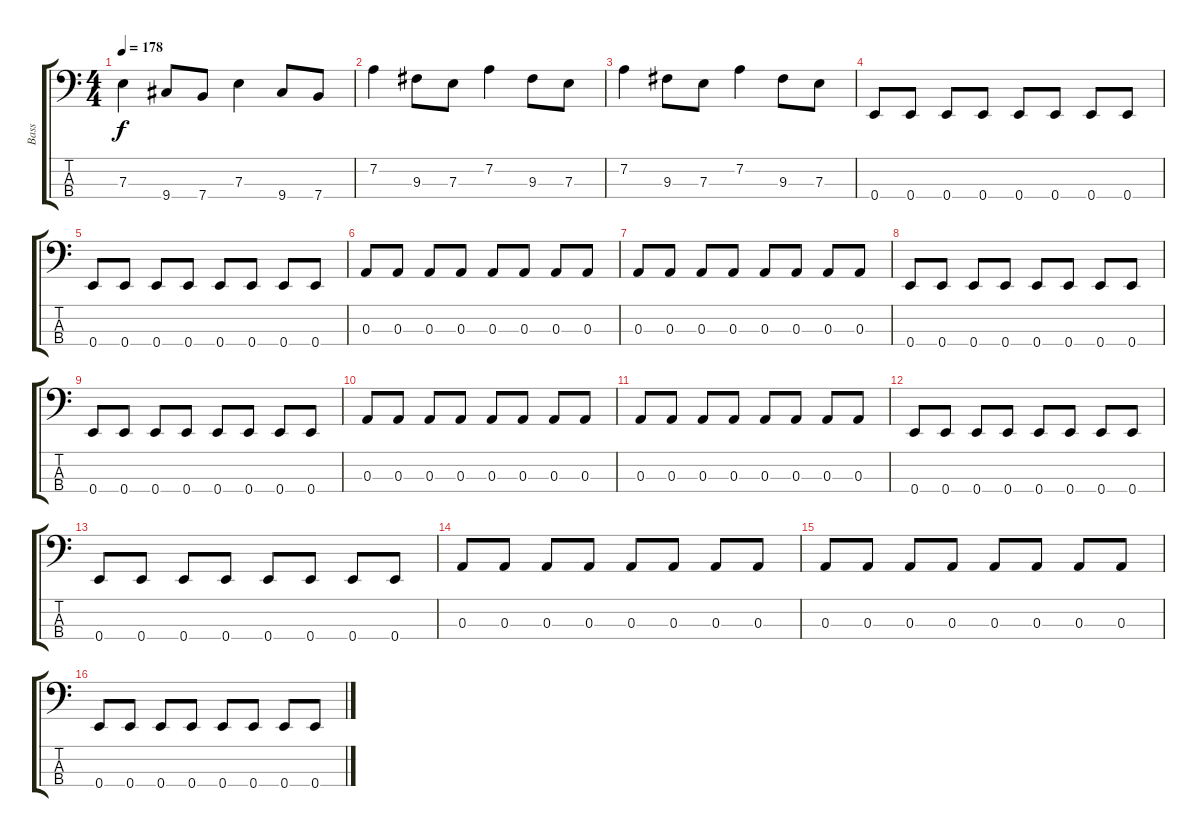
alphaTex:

\track ("Bass" "Bass") {instrument electricbassfinger}
\staff {score tabs}
\tuning (G2 D2 A1 E1) {hide}
\ts (4 4)
\tempo 178
\clef f4
\ks c
7.3.4{dy f} 9.4.8 7.4.8 7.3.4 9.4.8 7.4.8 |
7.2.4 9.3.8 7.3.8 7.2.4 9.3.8 7.3.8 |
7.2.4 9.3.8 7.3.8 7.2.4 9.3.8 7.3.8 |
0.4.8 0.4.8 0.4.8 0.4.8 0.4.8 0.4.8 0.4.8 0.4.8 |
0.4.8 0.4.8 0.4.8 0.4.8 0.4.8 0.4.8 0.4.8 0.4.8 |
0.3.8 0.3.8 0.3.8 0.3.8 0.3.8 0.3.8 0.3.8 0.3.8 |
0.3.8 0.3.8 0.3.8 0.3.8 0.3.8 0.3.8 0.3.8 0.3.8 |
0.4.8 0.4.8 0.4.8 0.4.8 0.4.8 0.4.8 0.4.8 0.4.8 |
0.4.8 0.4.8 0.4.8 0.4.8 0.4.8 0.4.8 0.4.8 0.4.8 |
0.3.8 0.3.8 0.3.8 0.3.8 0.3.8 0.3.8 0.3.8 0.3.8 |
0.3.8 0.3.8 0.3.8 0.3.8 0.3.8 0.3.8 0.3.8 0.3.8 |
0.4.8 0.4.8 0.4.8 0.4.8 0.4.8 0.4.8 0.4.8 0.4.8 |
0.4.8 0.4.8 0.4.8 0.4.8 0.4.8 0.4.8 0.4.8 0.4.8 |
0.3.8 0.3.8 0.3.8 0.3.8 0.3.8 0.3.8 0.3.8 0.3.8 |
0.3.8 0.3.8 0.3.8 0.3.8 0.3.8 0.3.8 0.3.8 0.3.8 |
0.4.8 0.4.8 0.4.8 0.4.8 0.4.8 0.4.8 0.4.8 0.4.8
